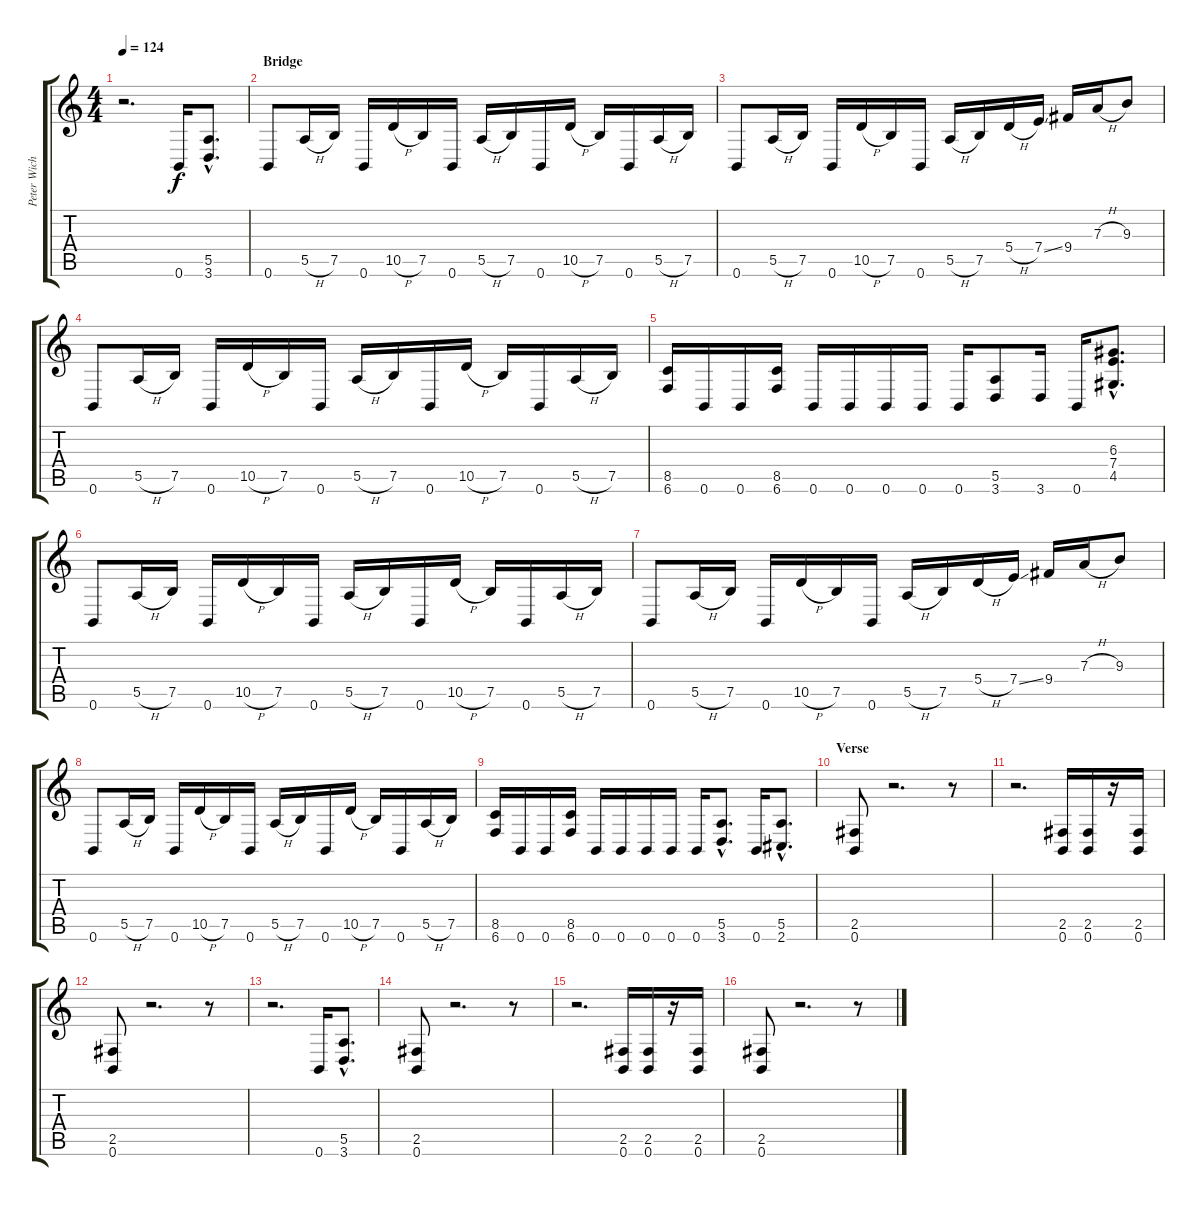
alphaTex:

\track ("Peter Wichers" "Peter Wich") {instrument distortionguitar}
\staff {score tabs}
\tuning (B3 Gb3 D3 A2 E2 B1) {hide}
\ts (4 4)
\tempo 124
\clef g2
\ks c
r.2{d dy f} 0.6.16 (5.5{hac} 3.6{hac}).8{d} |
\section ("" "Bridge")
0.6.8 5.5{h}.16 7.5.16 0.6.16 10.5{h}.16 7.5.16 0.6.16 5.5{h}.16 7.5.16 0.6.16 10.5{h}.16 7.5.16 0.6.16 5.5{h}.16 7.5.16 |
0.6.8 5.5{h}.16 7.5.16 0.6.16 10.5{h}.16 7.5.16 0.6.16 5.5{h}.16 7.5.16 5.4{h}.16 7.4{ss}.16 9.4.16 7.3{h}.16 9.3.8 |
0.6.8 5.5{h}.16 7.5.16 0.6.16 10.5{h}.16 7.5.16 0.6.16 5.5{h}.16 7.5.16 0.6.16 10.5{h}.16 7.5.16 0.6.16 5.5{h}.16 7.5.16 |
(8.5 6.6).16 0.6.16 0.6.16 (8.5 6.6).16 0.6.16 0.6.16 0.6.16 0.6.16 0.6.16 (5.5 3.6).8 3.6.16 0.6.16 (6.3{hac} 7.4{hac} 4.5{hac}).8{d} |
0.6.8 5.5{h}.16 7.5.16 0.6.16 10.5{h}.16 7.5.16 0.6.16 5.5{h}.16 7.5.16 0.6.16 10.5{h}.16 7.5.16 0.6.16 5.5{h}.16 7.5.16 |
0.6.8 5.5{h}.16 7.5.16 0.6.16 10.5{h}.16 7.5.16 0.6.16 5.5{h}.16 7.5.16 5.4{h}.16 7.4{ss}.16 9.4.16 7.3{h}.16 9.3.8 |
0.6.8 5.5{h}.16 7.5.16 0.6.16 10.5{h}.16 7.5.16 0.6.16 5.5{h}.16 7.5.16 0.6.16 10.5{h}.16 7.5.16 0.6.16 5.5{h}.16 7.5.16 |
(8.5 6.6).16 0.6.16 0.6.16 (8.5 6.6).16 0.6.16 0.6.16 0.6.16 0.6.16 0.6.16 (5.5{hac} 3.6{hac}).8{d} 0.6.16 (5.5{hac} 2.6{hac}).8{d} |
\section ("" "Verse")
(2.5 0.6).8 r.2{d} r.8 |
r.2{d} (2.5 0.6).16 (2.5 0.6).16 r.16 (2.5 0.6).16 |
(2.5 0.6).8 r.2{d} r.8 |
r.2{d} 0.6.16 (5.5{hac} 3.6{hac}).8{d} |
(2.5 0.6).8 r.2{d} r.8 |
r.2{d} (2.5 0.6).16 (2.5 0.6).16 r.16 (2.5 0.6).16 |
(2.5 0.6).8 r.2{d} r.8
